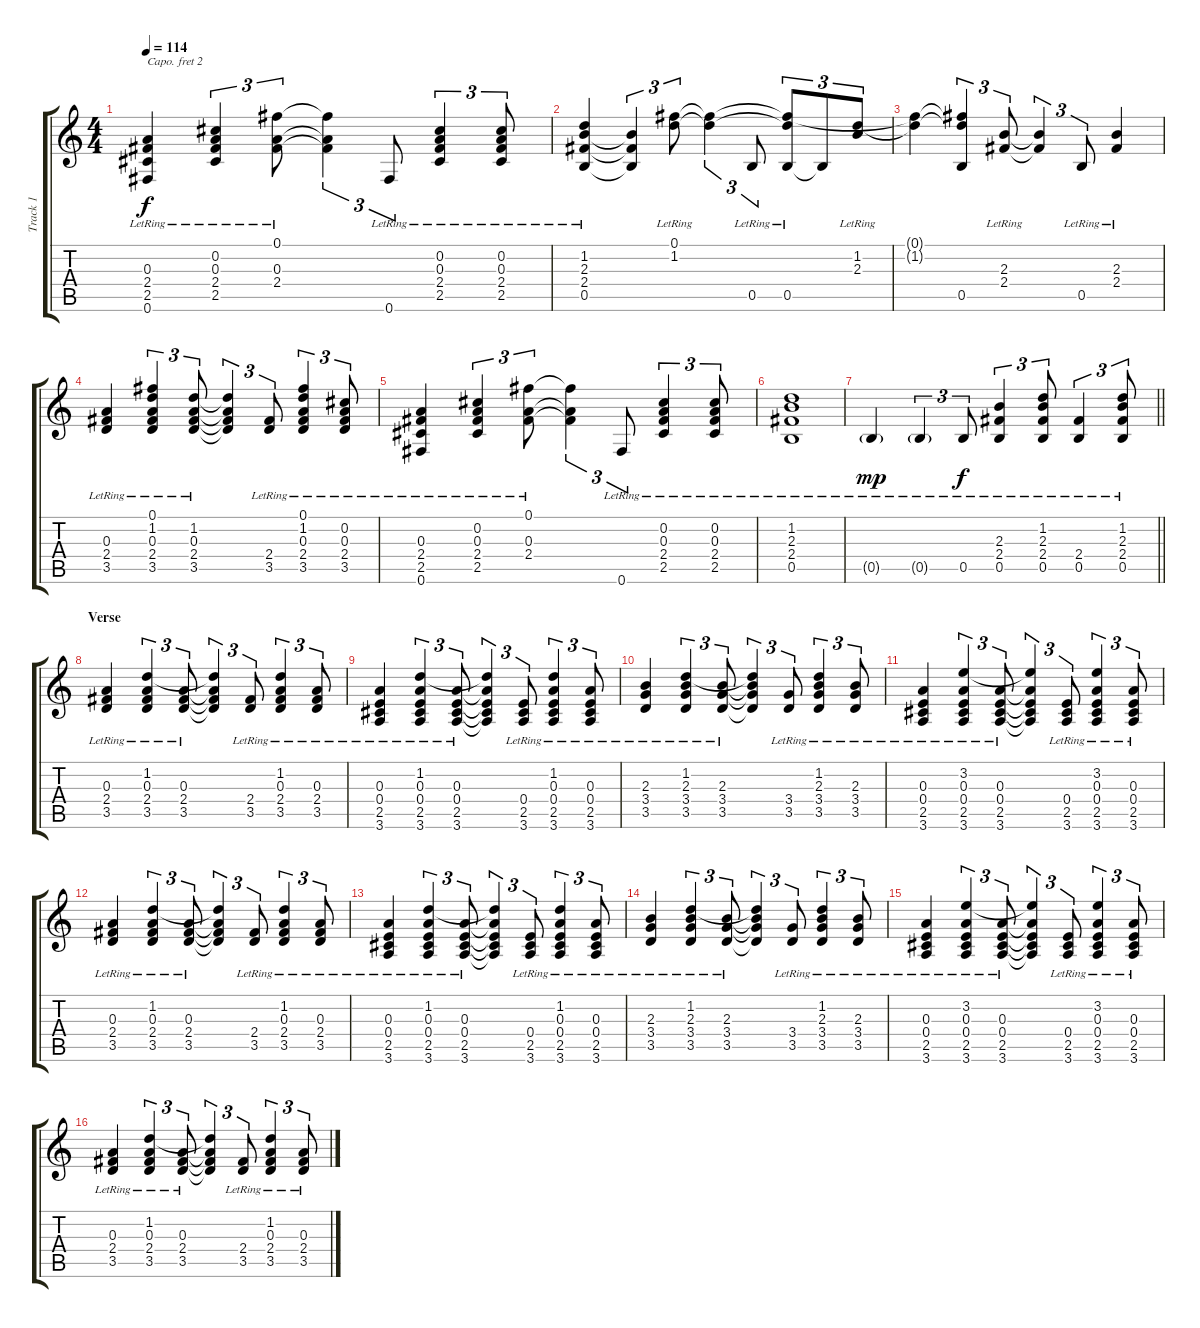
\track ("Track 1" "Track 1") {instrument acousticguitarsteel}
\staff {score tabs}
\capo 2
\tuning (E4 B3 G3 D3 A2 E2) {hide}
\ts (4 4)
\tempo 114
\clef g2
\ks c
(0.3{lr} 2.4{lr} 2.5{lr} 0.6{lr}).4{dy f} (0.2{lr} 0.3{lr} 2.4{lr} 2.5{lr}).4{tu (3 2)} (0.1{lr} 0.3{lr} 2.4{lr}).8{tu (3 2)} (0.1{t} 0.3{t} 2.4{t}).4{tu (3 2)} 0.6{lr}.8{tu (3 2)} (0.2{lr} 0.3{lr} 2.4{lr} 2.5{lr}).4{tu (3 2)} (0.2{lr} 0.3{lr} 2.4{lr} 2.5{lr}).8{tu (3 2)} |
(1.2{lr} 2.3{lr} 2.4{lr} 0.5{lr}).4 (2.3{t} 2.4{t} 0.5{t}).4{tu (3 2)} (0.1{lr} 1.2{lr}).8{tu (3 2)} (0.1{t} 1.2{t}).4{tu (3 2)} 0.5{lr}.8{tu (3 2)} (0.1{t} 1.2{t} 0.5{lr}).8{tu (3 2)} 0.5{t}.8{tu (3 2)} (1.2{lr} 2.3{lr}).8{tu (3 2)} |
(0.1{t} 1.2{t}).4 (0.1{t} 1.2{t} 0.5).4{tu (3 2)} (2.3{lr} 2.4{lr}).8{tu (3 2)} (2.3{t} 2.4{t}).4{tu (3 2)} 0.5{lr}.8{tu (3 2)} (2.3 2.4{lr}).4 |
(0.3{lr} 2.4{lr} 3.5{lr}).4 (0.1{lr} 1.2{lr} 0.3{lr} 2.4{lr} 3.5{lr}).4{tu (3 2)} (1.2{lr} 0.3{lr} 2.4{lr} 3.5{lr}).8{tu (3 2)} (1.2{t} 0.3{t} 2.4{t} 3.5{t}).4{tu (3 2)} (2.4{lr} 3.5{lr}).8{tu (3 2)} (0.1{lr} 1.2{lr} 0.3{lr} 2.4{lr} 3.5{lr}).4{tu (3 2)} (0.2{lr} 0.3{lr} 2.4{lr} 3.5{lr}).8{tu (3 2)} |
(0.3{lr} 2.4{lr} 2.5{lr} 0.6{lr}).4 (0.2{lr} 0.3{lr} 2.4{lr} 2.5{lr}).4{tu (3 2)} (0.1{lr} 0.3{lr} 2.4{lr}).8{tu (3 2)} (0.1{t} 0.3{t} 2.4{t}).4{tu (3 2)} 0.6{lr}.8{tu (3 2)} (0.2{lr} 0.3{lr} 2.4{lr} 2.5{lr}).4{tu (3 2)} (0.2{lr} 0.3{lr} 2.4{lr} 2.5{lr}).8{tu (3 2)} |
(1.2{lr} 2.3{lr} 2.4{lr} 0.5{lr}).1 |
\barLineRight lightlight
0.5{g lr}.4{dy mp} 0.5{g lr}.4{tu (3 2)} 0.5{lr}.8{tu (3 2) dy f} (2.3{lr} 2.4{lr} 0.5{lr}).4{tu (3 2)} (1.2{lr} 2.3{lr} 2.4{lr} 0.5{lr}).8{tu (3 2)} (2.4{lr} 0.5{lr}).4{tu (3 2)} (1.2{lr} 2.3{lr} 2.4{lr} 0.5{lr}).8{tu (3 2)} |
\section ("" "Verse")
(0.3{lr} 2.4{lr} 3.5{lr}).4 (1.2{lr} 0.3{lr} 2.4{lr} 3.5{lr}).4{tu (3 2)} (0.3{lr} 2.4{lr} 3.5{lr}).8{tu (3 2)} (1.2{t} 0.3{t} 2.4{t} 3.5{t}).4{tu (3 2)} (2.4{lr} 3.5{lr}).8{tu (3 2)} (1.2{lr} 0.3{lr} 2.4{lr} 3.5{lr}).4{tu (3 2)} (0.3{lr} 2.4{lr} 3.5{lr}).8{tu (3 2)} |
(0.3{lr} 0.4{lr} 2.5{lr} 3.6).4 (1.2{lr} 0.3{lr} 0.4{lr} 2.5{lr} 3.6).4{tu (3 2)} (0.3{lr} 0.4{lr} 2.5{lr} 3.6).8{tu (3 2)} (1.2{t} 0.3{t} 0.4{t} 2.5{t} 3.6{t}).4{tu (3 2)} (0.4{lr} 2.5{lr} 3.6).8{tu (3 2)} (1.2{lr} 0.3{lr} 0.4{lr} 2.5{lr} 3.6).4{tu (3 2)} (0.3{lr} 0.4{lr} 2.5{lr} 3.6).8{tu (3 2)} |
(2.3{lr} 3.4{lr} 3.5{lr}).4 (1.2{lr} 2.3{lr} 3.4{lr} 3.5{lr}).4{tu (3 2)} (2.3{lr} 3.4{lr} 3.5{lr}).8{tu (3 2)} (1.2{t} 2.3{t} 3.4{t} 3.5{t}).4{tu (3 2)} (3.4{lr} 3.5{lr}).8{tu (3 2)} (1.2{lr} 2.3{lr} 3.4{lr} 3.5{lr}).4{tu (3 2)} (2.3{lr} 3.4{lr} 3.5{lr}).8{tu (3 2)} |
(0.3{lr} 0.4{lr} 2.5{lr} 3.6).4 (3.2{lr} 0.3{lr} 0.4{lr} 2.5{lr} 3.6).4{tu (3 2)} (0.3{lr} 0.4{lr} 2.5{lr} 3.6).8{tu (3 2)} (3.2{t} 0.3{t} 0.4{t} 2.5{t} 3.6{t}).4{tu (3 2)} (0.4{lr} 2.5{lr} 3.6).8{tu (3 2)} (3.2{lr} 0.3{lr} 0.4{lr} 2.5{lr} 3.6).4{tu (3 2)} (0.3{lr} 0.4{lr} 2.5{lr} 3.6).8{tu (3 2)} |
(0.3{lr} 2.4{lr} 3.5{lr}).4 (1.2{lr} 0.3{lr} 2.4{lr} 3.5{lr}).4{tu (3 2)} (0.3{lr} 2.4{lr} 3.5{lr}).8{tu (3 2)} (1.2{t} 0.3{t} 2.4{t} 3.5{t}).4{tu (3 2)} (2.4{lr} 3.5{lr}).8{tu (3 2)} (1.2{lr} 0.3{lr} 2.4{lr} 3.5{lr}).4{tu (3 2)} (0.3{lr} 2.4{lr} 3.5{lr}).8{tu (3 2)} |
(0.3{lr} 0.4{lr} 2.5{lr} 3.6).4 (1.2{lr} 0.3{lr} 0.4{lr} 2.5{lr} 3.6).4{tu (3 2)} (0.3{lr} 0.4{lr} 2.5{lr} 3.6).8{tu (3 2)} (1.2{t} 0.3{t} 0.4{t} 2.5{t} 3.6{t}).4{tu (3 2)} (0.4{lr} 2.5{lr} 3.6).8{tu (3 2)} (1.2{lr} 0.3{lr} 0.4{lr} 2.5{lr} 3.6).4{tu (3 2)} (0.3{lr} 0.4{lr} 2.5{lr} 3.6).8{tu (3 2)} |
(2.3{lr} 3.4{lr} 3.5{lr}).4 (1.2{lr} 2.3{lr} 3.4{lr} 3.5{lr}).4{tu (3 2)} (2.3{lr} 3.4{lr} 3.5{lr}).8{tu (3 2)} (1.2{t} 2.3{t} 3.4{t} 3.5{t}).4{tu (3 2)} (3.4{lr} 3.5{lr}).8{tu (3 2)} (1.2{lr} 2.3{lr} 3.4{lr} 3.5{lr}).4{tu (3 2)} (2.3{lr} 3.4{lr} 3.5{lr}).8{tu (3 2)} |
(0.3{lr} 0.4{lr} 2.5{lr} 3.6).4 (3.2{lr} 0.3{lr} 0.4{lr} 2.5{lr} 3.6).4{tu (3 2)} (0.3{lr} 0.4{lr} 2.5{lr} 3.6).8{tu (3 2)} (3.2{t} 0.3{t} 0.4{t} 2.5{t} 3.6{t}).4{tu (3 2)} (0.4{lr} 2.5{lr} 3.6).8{tu (3 2)} (3.2{lr} 0.3{lr} 0.4{lr} 2.5{lr} 3.6).4{tu (3 2)} (0.3{lr} 0.4{lr} 2.5{lr} 3.6).8{tu (3 2)} |
(0.3{lr} 2.4{lr} 3.5{lr}).4 (1.2{lr} 0.3{lr} 2.4{lr} 3.5{lr}).4{tu (3 2)} (0.3{lr} 2.4{lr} 3.5{lr}).8{tu (3 2)} (1.2{t} 0.3{t} 2.4{t} 3.5{t}).4{tu (3 2)} (2.4{lr} 3.5{lr}).8{tu (3 2)} (1.2{lr} 0.3{lr} 2.4{lr} 3.5{lr}).4{tu (3 2)} (0.3{lr} 2.4{lr} 3.5{lr}).8{tu (3 2)}
